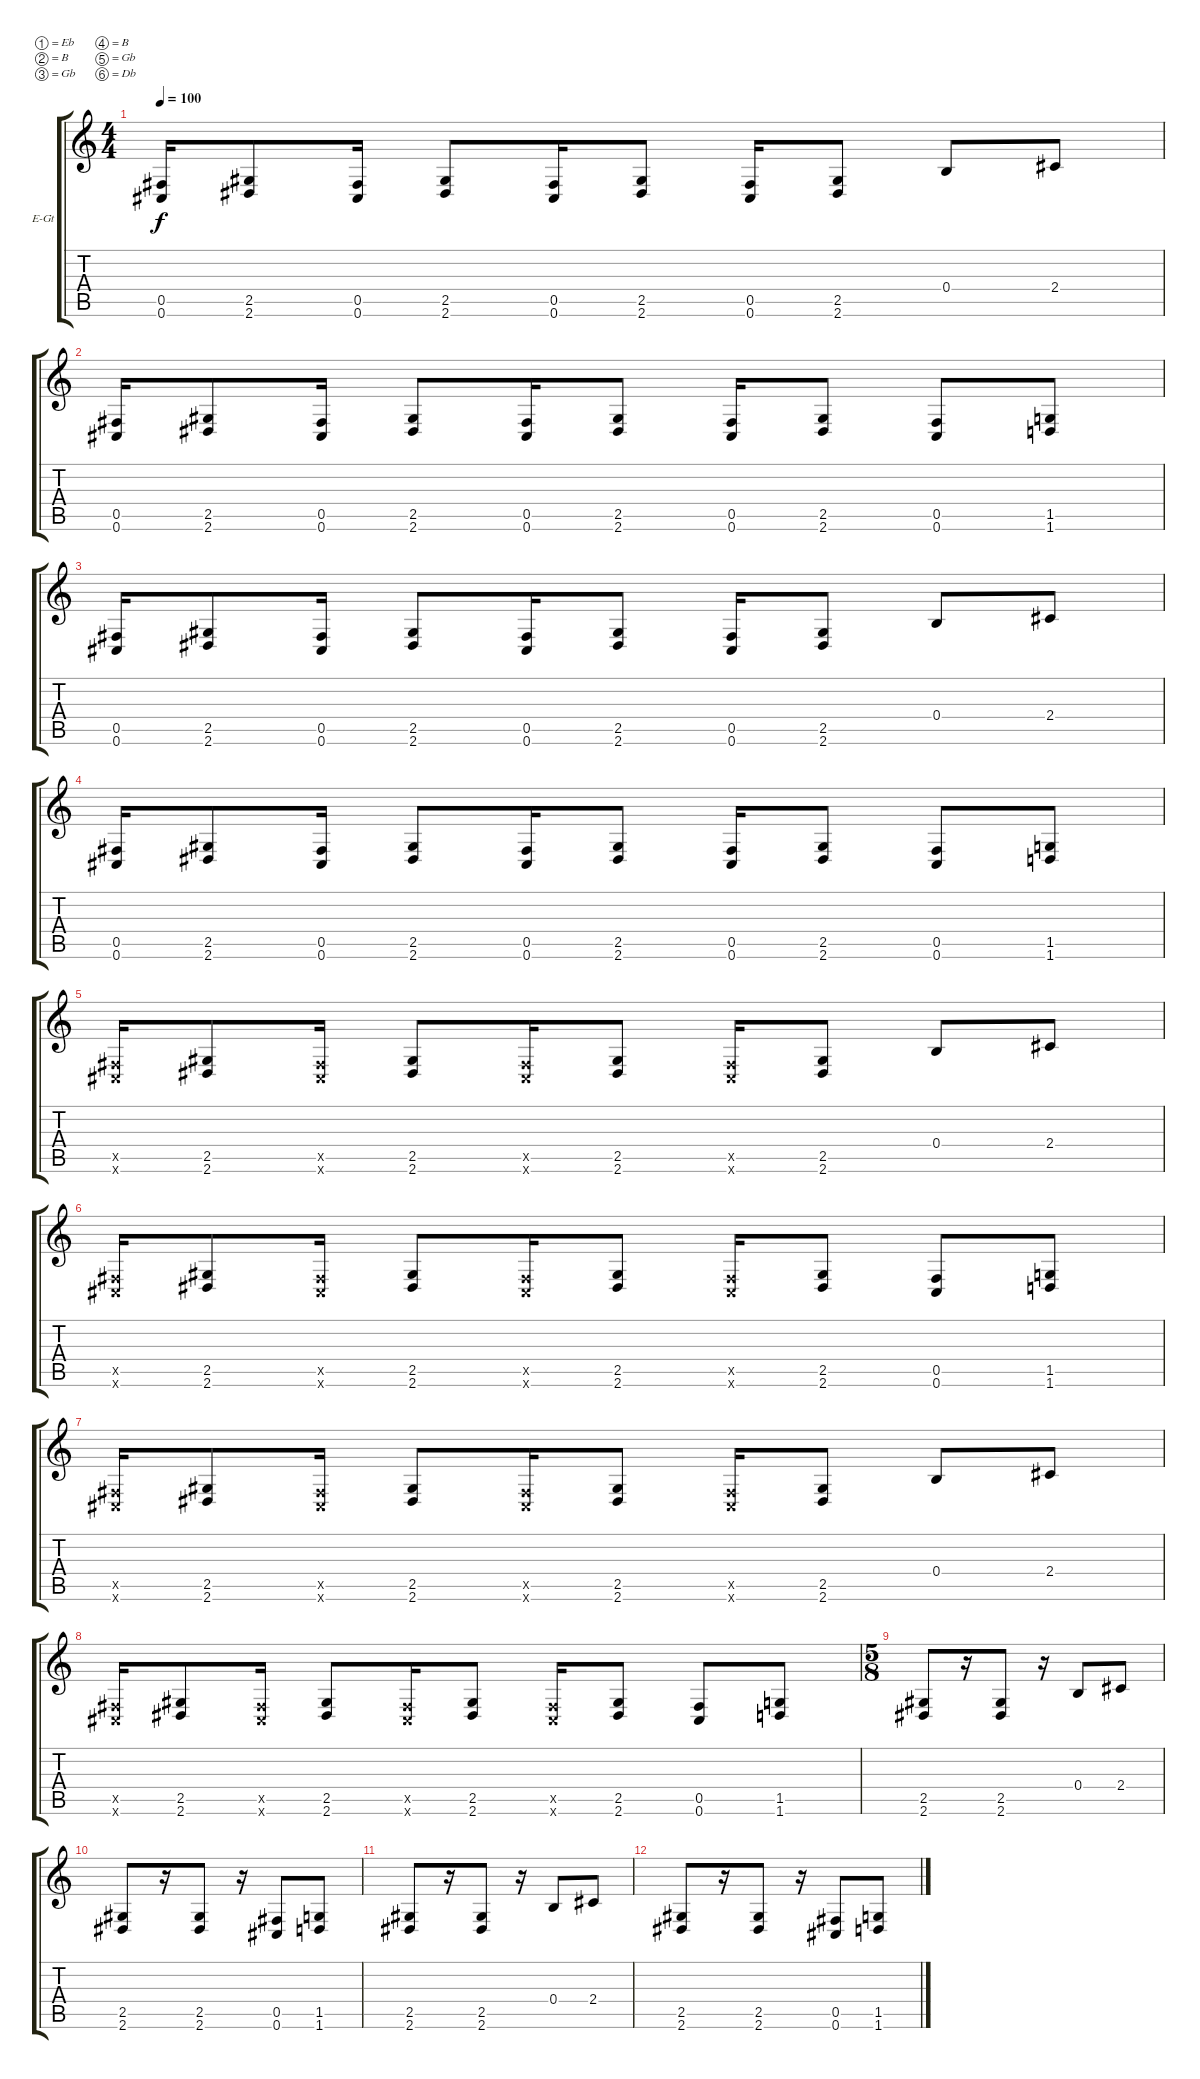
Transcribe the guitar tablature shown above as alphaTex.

\bracketExtendMode groupsimilarinstruments
\firstSystemTrackNameOrientation horizontal
\otherSystemsTrackNameOrientation horizontal
\track ("Electric Guitar" "E-Gt") {instrument distortionguitar}
\staff {score tabs}
\tuning (Eb4 B3 Gb3 B2 Gb2 Db2)
\ts (4 4)
\tempo 100
\clef g2
\scale
0.333333
\ks c
(0.6 0.5).16{dy f} (2.5 2.6).8 (0.6 0.5).16 (2.5 2.6).8 (0.6 0.5).16 (2.5 2.6).8 (0.6 0.5).16 (2.5 2.6).8 0.4.8 2.4.8 |
\scale
0.333333 (0.6 0.5).16 (2.5 2.6).8 (0.6 0.5).16 (2.5 2.6).8 (0.6 0.5).16 (2.5 2.6).8 (0.6 0.5).16 (2.5 2.6).8 (0.6 0.5).8 (1.5 1.6).8 |
\scale
0.333333 (0.6 0.5).16 (2.5 2.6).8 (0.6 0.5).16 (2.5 2.6).8 (0.6 0.5).16 (2.5 2.6).8 (0.6 0.5).16 (2.5 2.6).8 0.4.8 2.4.8 |
\scale
0.333333 (0.6 0.5).16 (2.5 2.6).8 (0.6 0.5).16 (2.5 2.6).8 (0.6 0.5).16 (2.5 2.6).8 (0.6 0.5).16 (2.5 2.6).8 (0.6 0.5).8 (1.5 1.6).8 |
\scale
0.333333 (0.6{x} 0.5{x}).16 (2.6 2.5).8 (0.6{x} 0.5{x}).16 (2.6 2.5).8 (0.6{x} 0.5{x}).16 (2.6 2.5).8 (0.6{x} 0.5{x}).16 (2.6 2.5).8 0.4.8 2.4.8 |
\scale
0.333333 (0.6{x} 0.5{x}).16 (2.6 2.5).8 (0.6{x} 0.5{x}).16 (2.6 2.5).8 (0.6{x} 0.5{x}).16 (2.6 2.5).8 (0.6{x} 0.5{x}).16 (2.6 2.5).8 (0.6 0.5).8 (1.5 1.6).8 |
\scale
0.333333 (0.6{x} 0.5{x}).16 (2.6 2.5).8 (0.6{x} 0.5{x}).16 (2.6 2.5).8 (0.6{x} 0.5{x}).16 (2.6 2.5).8 (0.6{x} 0.5{x}).16 (2.6 2.5).8 0.4.8 2.4.8 |
\scale
0.333333 (0.6{x} 0.5{x}).16 (2.6 2.5).8 (0.6{x} 0.5{x}).16 (2.6 2.5).8 (0.6{x} 0.5{x}).16 (2.6 2.5).8 (0.6{x} 0.5{x}).16 (2.6 2.5).8 (0.6 0.5).8 (1.5 1.6).8 |
\ts (5 8)
\beaming (8 3 2)
\scale
0.485477 (2.6 2.5).8 r.16 (2.6 2.5).8 r.16 0.4.8 2.4.8 |
\scale
0.257261 (2.6 2.5).8 r.16 (2.6 2.5).8 r.16 (0.6 0.5).8 (1.5 1.6).8 |
\scale
0.257261 (2.6 2.5).8 r.16 (2.6 2.5).8 r.16 0.4.8 2.4.8 |
\scale
0.333333 (2.6 2.5).8 r.16 (2.6 2.5).8 r.16 (0.6 0.5).8 (1.5 1.6).8 |
\scale
0.333333 |
\scale
0.333333 |
\scale
0.333333 |
\scale
0.333333
